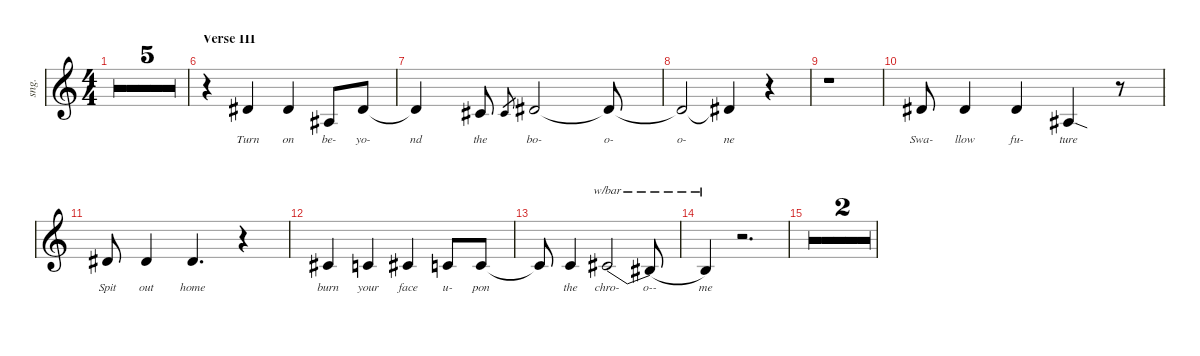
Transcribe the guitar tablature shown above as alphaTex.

\defaultSystemsLayout 4
\hideDynamics
\bracketExtendMode nobrackets
\otherSystemsTrackNameOrientation horizontal
\track ("Vocals" "sng.") {multiBarRest instrument voiceoohs}
\staff {score}
\tuning (Eb4 Bb3 Gb3 Db3 Ab2 Eb2)
\ts (4 4)
\tempo 208
\clef g2
\ks c
r.1{dy mf beam Down} |
r.1{beam Down} |
r.1{beam Down} |
r.1{beam Down} |
r.1{beam Down} |
\section ("" "Verse III")
r.4{beam Down} 5.2{acc #}.4{lyrics (0 "Turn") lyrics (1 "") lyrics (2 "") lyrics (3 "") lyrics (4 "") beam Up} 5.2{acc #}.4{lyrics (0 "on") lyrics (1 "") lyrics (2 "") lyrics (3 "") lyrics (4 "") beam Up} 4.3{acc #}.8{lyrics (0 "be-") lyrics (1 "") lyrics (2 "") lyrics (3 "") lyrics (4 "") beam Up} 5.2{acc #}.8{lyrics (0 "yo-") lyrics (1 "") lyrics (2 "") lyrics (3 "") lyrics (4 "") beam Up} |
5.2{t acc #}.4{lyrics (0 "nd") lyrics (1 "") lyrics (2 "") lyrics (3 "") lyrics (4 "") beam Up} 3.2{acc #}.8{lyrics (0 "the") lyrics (1 "") lyrics (2 "") lyrics (3 "") lyrics (4 "") beam Up} 3.2{acc #}.8{gr beam Up} 5.2{acc #}.2{lyrics (0 "bo-") lyrics (1 "") lyrics (2 "") lyrics (3 "") lyrics (4 "") beam Up} 5.2{t acc #}.8{lyrics (0 "o-") lyrics (1 "") lyrics (2 "") lyrics (3 "") lyrics (4 "") beam Up} |
5.2{t acc #}.2{lyrics (0 "o-") lyrics (1 "") lyrics (2 "") lyrics (3 "") lyrics (4 "") beam Up} 5.2{t acc #}.4{lyrics (0 "ne") lyrics (1 "") lyrics (2 "") lyrics (3 "") lyrics (4 "") beam Up} r.4{beam Up} |
r.1{beam Down} |
5.2{acc #}.8{lyrics (0 "Swa-") lyrics (1 "") lyrics (2 "") lyrics (3 "") lyrics (4 "") beam Up} 5.2{acc #}.4{lyrics (0 "llow") lyrics (1 "") lyrics (2 "") lyrics (3 "") lyrics (4 "") beam Up} 5.2{acc #}.4{lyrics (0 "fu-") lyrics (1 "") lyrics (2 "") lyrics (3 "") lyrics (4 "") beam Up} 4.3{sod acc #}.4{lyrics (0 "ture") lyrics (1 "") lyrics (2 "") lyrics (3 "") lyrics (4 "") beam Up} r.8{beam Up} |
5.2{acc #}.8{lyrics (0 "Spit") lyrics (1 "") lyrics (2 "") lyrics (3 "") lyrics (4 "") beam Up} 5.2{acc #}.4{lyrics (0 "out") lyrics (1 "") lyrics (2 "") lyrics (3 "") lyrics (4 "") beam Up} 5.2{acc #}.4{d lyrics (0 "home") lyrics (1 "") lyrics (2 "") lyrics (3 "") lyrics (4 "") beam Up} r.4{beam Up} |
3.2{acc #}.4{lyrics (0 "burn") lyrics (1 "") lyrics (2 "") lyrics (3 "") lyrics (4 "") beam Up} 2.2.4{lyrics (0 "your") lyrics (1 "") lyrics (2 "") lyrics (3 "") lyrics (4 "") beam Up} 3.2{acc #}.4{lyrics (0 "face") lyrics (1 "") lyrics (2 "") lyrics (3 "") lyrics (4 "") beam Up} 2.2.8{lyrics (0 "u-") lyrics (1 "") lyrics (2 "") lyrics (3 "") lyrics (4 "") beam Up} 2.2.8{lyrics (0 "pon") lyrics (1 "") lyrics (2 "") lyrics (3 "") lyrics (4 "") beam Up} |
2.2{t}.8{beam Up} 2.2.4{lyrics (0 "the") lyrics (1 "") lyrics (2 "") lyrics (3 "") lyrics (4 "") beam Up} 3.2{acc #}.2{tbe (dive default 0 0 31.2 -2) lyrics (0 "chro-") lyrics (1 "") lyrics (2 "") lyrics (3 "") lyrics (4 "") beam Up} 3.2{t acc #}.8{tbe (hold default 0 -2 60 -2) lyrics (0 "o--") lyrics (1 "") lyrics (2 "") lyrics (3 "") lyrics (4 "") beam Up} |
3.2{t acc #}.4{tbe (hold default 0 -2 60 -2) lyrics (0 "me") lyrics (1 "") lyrics (2 "") lyrics (3 "") lyrics (4 "") beam Up} r.2{d beam Up} |
r.1{beam Down} |
r.1{beam Down}
